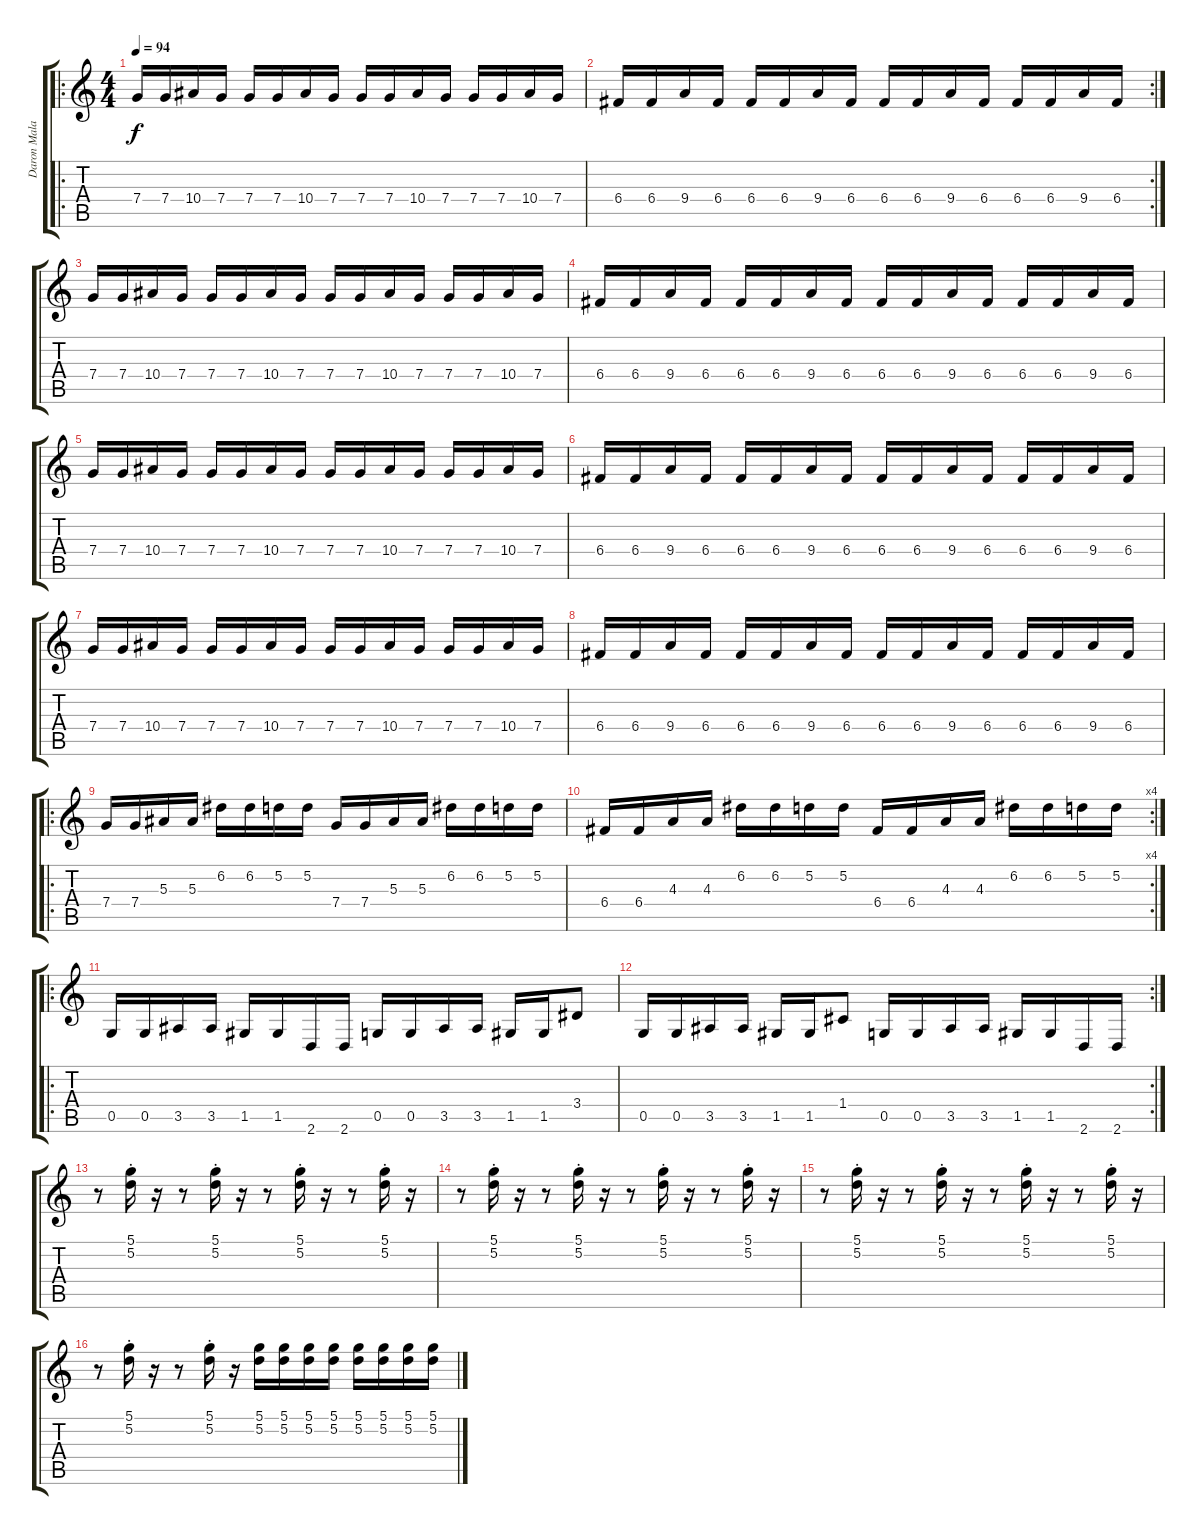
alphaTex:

\track ("Daron Malakian" "Daron Mala") {instrument distortionguitar}
\staff {score tabs}
\tuning (D4 A3 F3 C3 G2 C2) {hide}
\ro
\ts (4 4)
\tempo 94
\clef g2
\ks c
7.4.16{dy f instrument distortionguitar} 7.4.16 10.4.16 7.4.16 7.4.16 7.4.16 10.4.16 7.4.16 7.4.16 7.4.16 10.4.16 7.4.16 7.4.16 7.4.16 10.4.16 7.4.16 |
\rc 2
6.4.16 6.4.16 9.4.16 6.4.16 6.4.16 6.4.16 9.4.16 6.4.16 6.4.16 6.4.16 9.4.16 6.4.16 6.4.16 6.4.16 9.4.16 6.4.16 |
7.4.16 7.4.16 10.4.16 7.4.16 7.4.16 7.4.16 10.4.16 7.4.16 7.4.16 7.4.16 10.4.16 7.4.16 7.4.16 7.4.16 10.4.16 7.4.16 |
6.4.16 6.4.16 9.4.16 6.4.16 6.4.16 6.4.16 9.4.16 6.4.16 6.4.16 6.4.16 9.4.16 6.4.16 6.4.16 6.4.16 9.4.16 6.4.16 |
7.4.16 7.4.16 10.4.16 7.4.16 7.4.16 7.4.16 10.4.16 7.4.16 7.4.16 7.4.16 10.4.16 7.4.16 7.4.16 7.4.16 10.4.16 7.4.16 |
6.4.16 6.4.16 9.4.16 6.4.16 6.4.16 6.4.16 9.4.16 6.4.16 6.4.16 6.4.16 9.4.16 6.4.16 6.4.16 6.4.16 9.4.16 6.4.16 |
7.4.16 7.4.16 10.4.16 7.4.16 7.4.16 7.4.16 10.4.16 7.4.16 7.4.16 7.4.16 10.4.16 7.4.16 7.4.16 7.4.16 10.4.16 7.4.16 |
6.4.16 6.4.16 9.4.16 6.4.16 6.4.16 6.4.16 9.4.16 6.4.16 6.4.16 6.4.16 9.4.16 6.4.16 6.4.16 6.4.16 9.4.16 6.4.16 |
\ro
7.4.16 7.4.16 5.3.16 5.3.16 6.2.16 6.2.16 5.2.16 5.2.16 7.4.16 7.4.16 5.3.16 5.3.16 6.2.16 6.2.16 5.2.16 5.2.16 |
\rc 4
6.4.16 6.4.16 4.3.16 4.3.16 6.2.16 6.2.16 5.2.16 5.2.16 6.4.16 6.4.16 4.3.16 4.3.16 6.2.16 6.2.16 5.2.16 5.2.16 |
\ro
0.5.16 0.5.16 3.5.16 3.5.16 1.5.16 1.5.16 2.6.16 2.6.16 0.5.16 0.5.16 3.5.16 3.5.16 1.5.16 1.5.16 3.4.8 |
\rc 2
0.5.16 0.5.16 3.5.16 3.5.16 1.5.16 1.5.16 1.4.8 0.5.16 0.5.16 3.5.16 3.5.16 1.5.16 1.5.16 2.6.16 2.6.16 |
r.8 (5.1{st} 5.2{st}).16 r.16 r.8 (5.1{st} 5.2{st}).16 r.16 r.8 (5.1{st} 5.2{st}).16 r.16 r.8 (5.1{st} 5.2{st}).16 r.16 |
r.8 (5.1{st} 5.2{st}).16 r.16 r.8 (5.1{st} 5.2{st}).16 r.16 r.8 (5.1{st} 5.2{st}).16 r.16 r.8 (5.1{st} 5.2{st}).16 r.16 |
r.8 (5.1{st} 5.2{st}).16 r.16 r.8 (5.1{st} 5.2{st}).16 r.16 r.8 (5.1{st} 5.2{st}).16 r.16 r.8 (5.1{st} 5.2{st}).16 r.16 |
r.8 (5.1{st} 5.2{st}).16 r.16 r.8 (5.1{st} 5.2{st}).16 r.16 (5.1 5.2).16 (5.1 5.2).16 (5.1 5.2).16 (5.1 5.2).16 (5.1 5.2).16 (5.1 5.2).16 (5.1 5.2).16 (5.1 5.2).16
